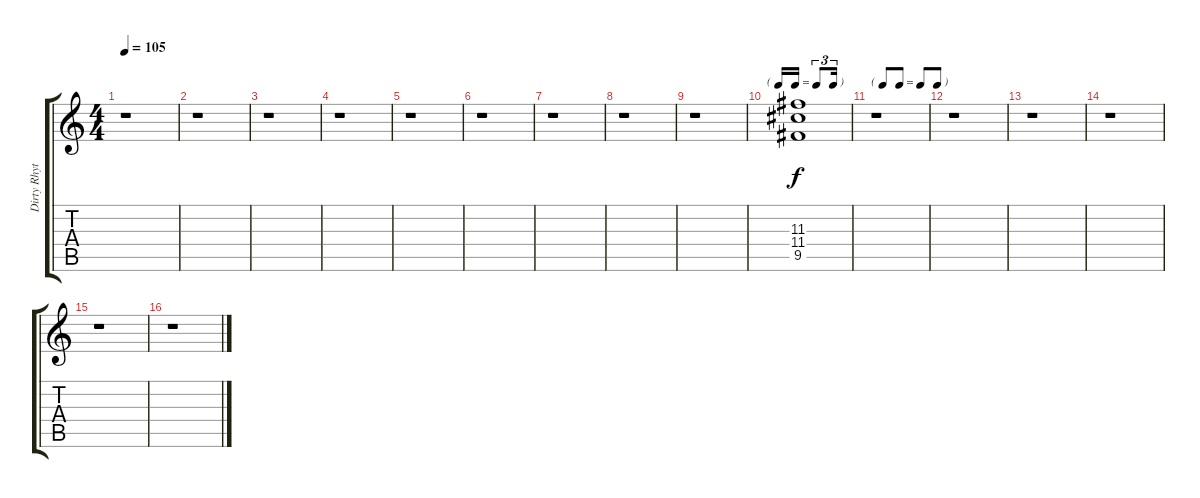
\track ("Dirty Rhythm Clean Switch" "Dirty Rhyt") {instrument electricguitarjazz}
\staff {score tabs}
\tuning (E4 B3 G3 D3 A2 E2) {hide}
\ts (4 4)
\tempo 105
\clef g2
\ks c
r.1{dy f} |
r.1 |
r.1 |
r.1 |
r.1 |
r.1 |
r.1 |
r.1 |
r.1 |
\tf triplet16th
(11.3 11.4 9.5).1 |
\tf none
r.1 |
r.1 |
r.1 |
r.1 |
r.1 |
r.1
